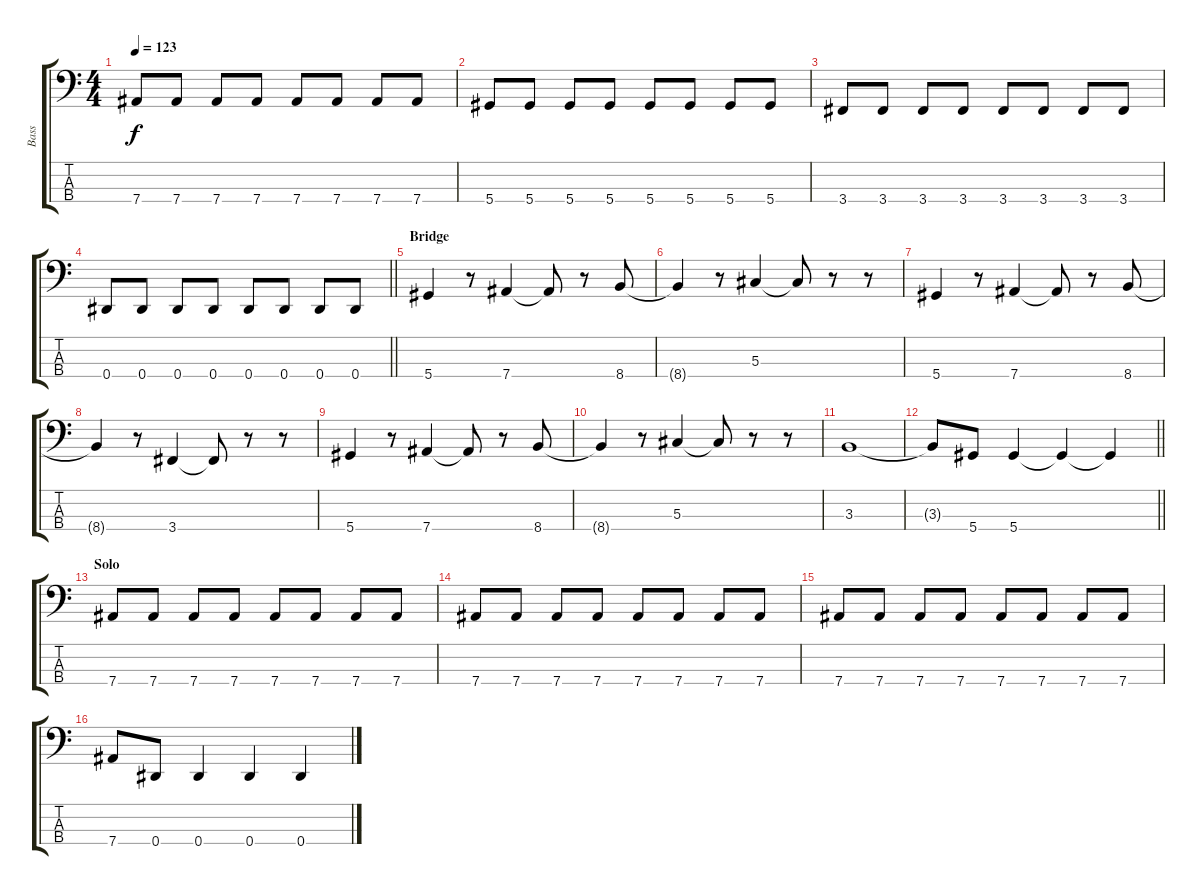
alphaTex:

\track ("Bass" "Bass") {instrument electricbassfinger}
\staff {score tabs}
\tuning (Gb2 Db2 Ab1 Eb1) {hide}
\ts (4 4)
\tempo 123
\clef f4
\ks c
7.4.8{dy f} 7.4.8 7.4.8 7.4.8 7.4.8 7.4.8 7.4.8 7.4.8 |
5.4.8 5.4.8 5.4.8 5.4.8 5.4.8 5.4.8 5.4.8 5.4.8 |
3.4.8 3.4.8 3.4.8 3.4.8 3.4.8 3.4.8 3.4.8 3.4.8 |
\barLineRight lightlight
0.4.8 0.4.8 0.4.8 0.4.8 0.4.8 0.4.8 0.4.8 0.4.8 |
\section ("" "Bridge")
5.4.4 r.8 7.4.4 7.4{t}.8 r.8 8.4.8 |
8.4{t}.4 r.8 5.3.4 5.3{t}.8 r.8 r.8 |
5.4.4 r.8 7.4.4 7.4{t}.8 r.8 8.4.8 |
8.4{t}.4 r.8 3.4.4 3.4{t}.8 r.8 r.8 |
5.4.4 r.8 7.4.4 7.4{t}.8 r.8 8.4.8 |
8.4{t}.4 r.8 5.3.4 5.3{t}.8 r.8 r.8 |
3.3.1 |
\barLineRight lightlight
3.3{t}.8 5.4.8 5.4.4 5.4{t}.4 5.4{t}.4 |
\section ("" "Solo")
7.4.8 7.4.8 7.4.8 7.4.8 7.4.8 7.4.8 7.4.8 7.4.8 |
7.4.8 7.4.8 7.4.8 7.4.8 7.4.8 7.4.8 7.4.8 7.4.8 |
7.4.8 7.4.8 7.4.8 7.4.8 7.4.8 7.4.8 7.4.8 7.4.8 |
7.4.8 0.4.8 0.4.4 0.4.4 0.4.4
